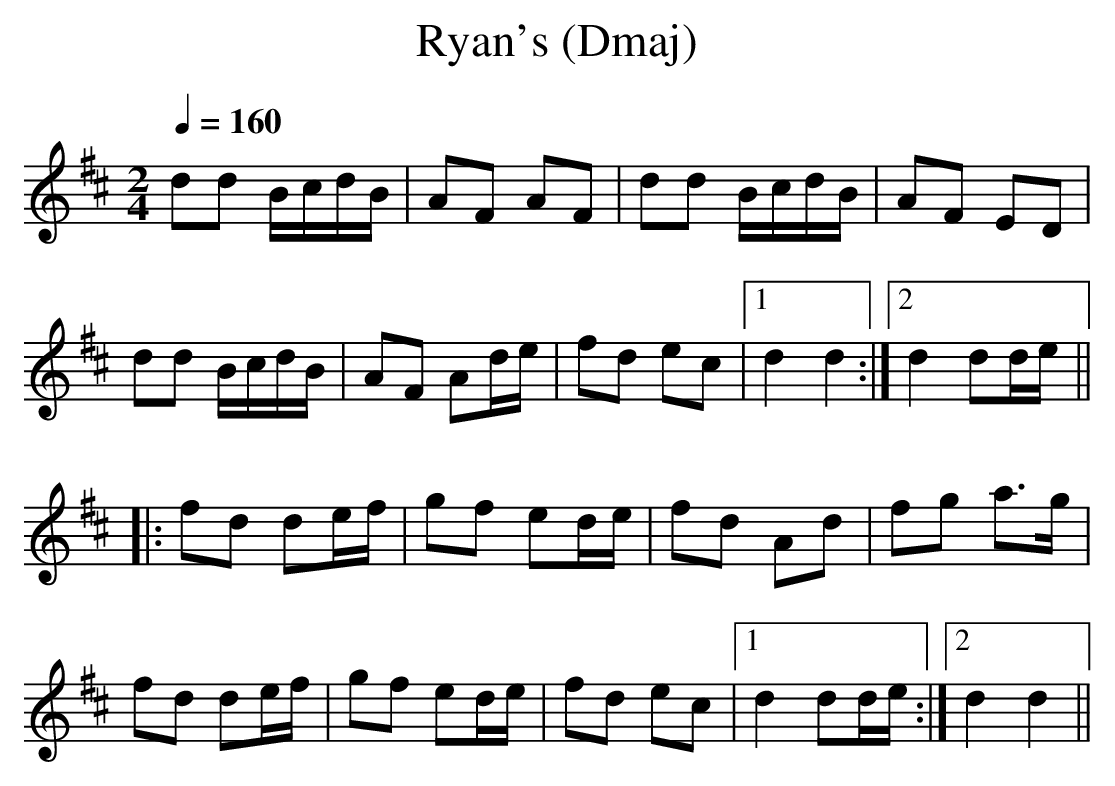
X:1
T:Ryan's (Dmaj)
Q:1/4=160
M:2/4
L:1/8
K:Dmaj
dd B/c/d/B/|AF AF|dd B/c/d/B/|AF ED|
dd B/c/d/B/|AF Ad/e/|fd ec|1d2 d2:|2d2 dd/e/||
|:fd de/f/|gf ed/e/|fd Ad|fg a>g|
fd de/f/|gf ed/e/|fd ec|1d2 dd/e/:|2d2 d2||
